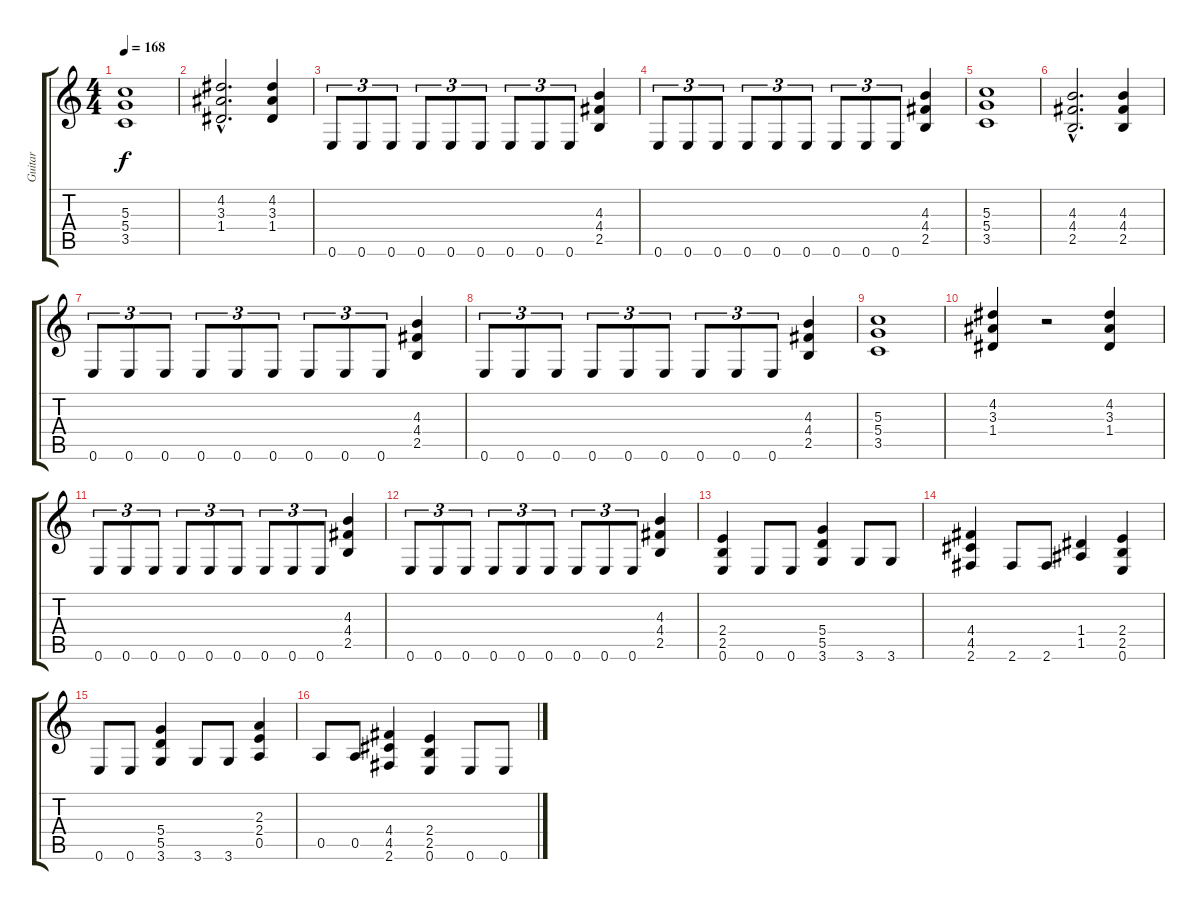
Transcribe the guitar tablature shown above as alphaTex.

\track ("Guitar " "Guitar ") {instrument overdrivenguitar}
\staff {score tabs}
\tuning (E4 B3 G3 D3 A2 E2) {hide}
\ts (4 4)
\tempo 168
\clef g2
\ks c
(5.3 5.4 3.5).1{dy f} |
(4.2{hac} 3.3{hac} 1.4{hac}).2{d} (4.2 3.3 1.4).4 |
0.6.8{tu (3 2)} 0.6.8{tu (3 2)} 0.6.8{tu (3 2)} 0.6.8{tu (3 2)} 0.6.8{tu (3 2)} 0.6.8{tu (3 2)} 0.6.8{tu (3 2)} 0.6.8{tu (3 2)} 0.6.8{tu (3 2)} (4.3 4.4 2.5).4 |
0.6.8{tu (3 2)} 0.6.8{tu (3 2)} 0.6.8{tu (3 2)} 0.6.8{tu (3 2)} 0.6.8{tu (3 2)} 0.6.8{tu (3 2)} 0.6.8{tu (3 2)} 0.6.8{tu (3 2)} 0.6.8{tu (3 2)} (4.3 4.4 2.5).4 |
(5.3 5.4 3.5).1 |
(4.3{hac} 4.4{hac} 2.5{hac}).2{d} (4.3 4.4 2.5).4 |
0.6.8{tu (3 2)} 0.6.8{tu (3 2)} 0.6.8{tu (3 2)} 0.6.8{tu (3 2)} 0.6.8{tu (3 2)} 0.6.8{tu (3 2)} 0.6.8{tu (3 2)} 0.6.8{tu (3 2)} 0.6.8{tu (3 2)} (4.3 4.4 2.5).4 |
0.6.8{tu (3 2)} 0.6.8{tu (3 2)} 0.6.8{tu (3 2)} 0.6.8{tu (3 2)} 0.6.8{tu (3 2)} 0.6.8{tu (3 2)} 0.6.8{tu (3 2)} 0.6.8{tu (3 2)} 0.6.8{tu (3 2)} (4.3 4.4 2.5).4 |
(5.3 5.4 3.5).1 |
(4.2 3.3 1.4).4 r.2 (4.2 3.3 1.4).4 |
0.6.8{tu (3 2)} 0.6.8{tu (3 2)} 0.6.8{tu (3 2)} 0.6.8{tu (3 2)} 0.6.8{tu (3 2)} 0.6.8{tu (3 2)} 0.6.8{tu (3 2)} 0.6.8{tu (3 2)} 0.6.8{tu (3 2)} (4.3 4.4 2.5).4 |
0.6.8{tu (3 2)} 0.6.8{tu (3 2)} 0.6.8{tu (3 2)} 0.6.8{tu (3 2)} 0.6.8{tu (3 2)} 0.6.8{tu (3 2)} 0.6.8{tu (3 2)} 0.6.8{tu (3 2)} 0.6.8{tu (3 2)} (4.3 4.4 2.5).4 |
(2.4 2.5 0.6).4 0.6.8 0.6.8 (5.4 5.5 3.6).4 3.6.8 3.6.8 |
(4.4 4.5 2.6).4 2.6.8 2.6.8 (1.4 1.5).4 (2.4 2.5 0.6).4 |
0.6.8 0.6.8 (5.4 5.5 3.6).4 3.6.8 3.6.8 (2.3 2.4 0.5).4 |
0.5.8 0.5.8 (4.4 4.5 2.6).4 (2.4 2.5 0.6).4 0.6.8 0.6.8
